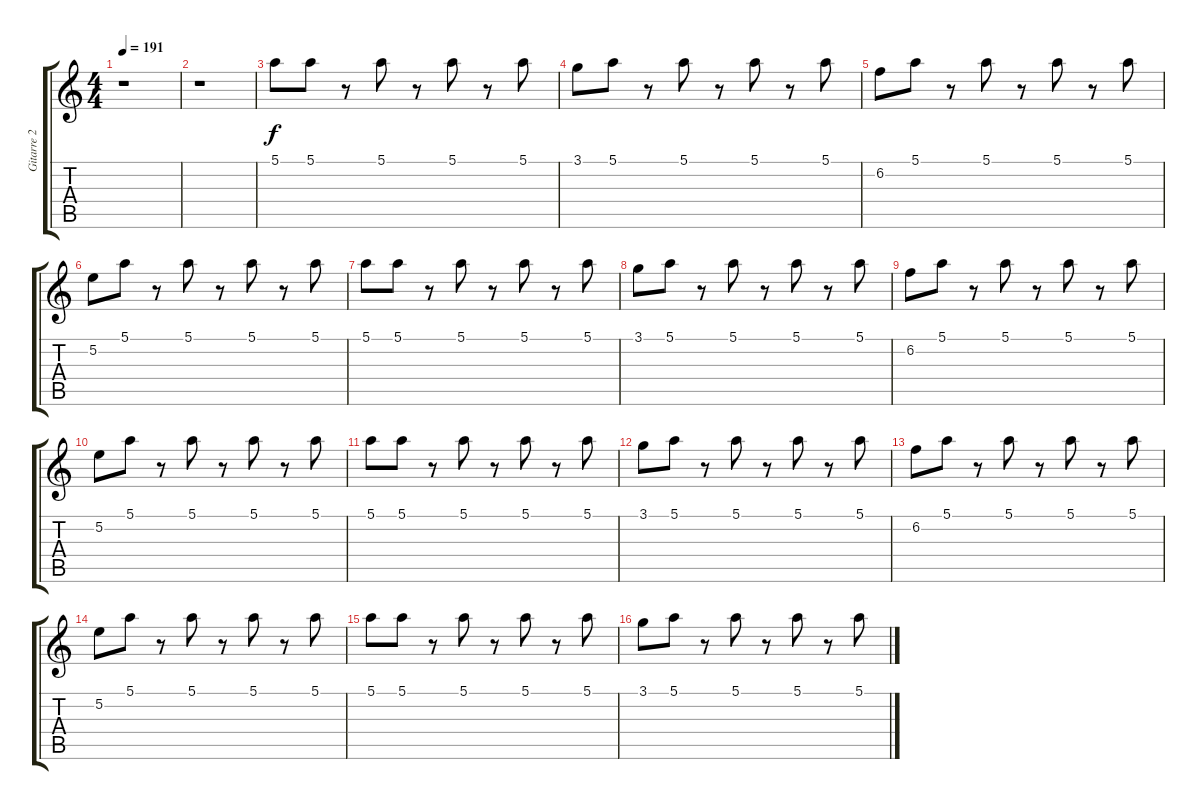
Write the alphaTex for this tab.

\track ("Gitarre 2 - Farin Urlaub" "Gitarre 2 ") {instrument overdrivenguitar}
\staff {score tabs}
\tuning (E4 B3 G3 D3 A2 E2) {hide}
\ts (4 4)
\tempo 191
\clef g2
\ks c
r.1{dy f} |
r.1 |
5.1.8 5.1.8 r.8 5.1.8 r.8 5.1.8 r.8 5.1.8 |
3.1.8 5.1.8 r.8 5.1.8 r.8 5.1.8 r.8 5.1.8 |
6.2.8 5.1.8 r.8 5.1.8 r.8 5.1.8 r.8 5.1.8 |
5.2.8 5.1.8 r.8 5.1.8 r.8 5.1.8 r.8 5.1.8 |
5.1.8 5.1.8 r.8 5.1.8 r.8 5.1.8 r.8 5.1.8 |
3.1.8 5.1.8 r.8 5.1.8 r.8 5.1.8 r.8 5.1.8 |
6.2.8 5.1.8 r.8 5.1.8 r.8 5.1.8 r.8 5.1.8 |
5.2.8 5.1.8 r.8 5.1.8 r.8 5.1.8 r.8 5.1.8 |
5.1.8 5.1.8 r.8 5.1.8 r.8 5.1.8 r.8 5.1.8 |
3.1.8 5.1.8 r.8 5.1.8 r.8 5.1.8 r.8 5.1.8 |
6.2.8 5.1.8 r.8 5.1.8 r.8 5.1.8 r.8 5.1.8 |
5.2.8 5.1.8 r.8 5.1.8 r.8 5.1.8 r.8 5.1.8 |
5.1.8 5.1.8 r.8 5.1.8 r.8 5.1.8 r.8 5.1.8 |
3.1.8 5.1.8 r.8 5.1.8 r.8 5.1.8 r.8 5.1.8
